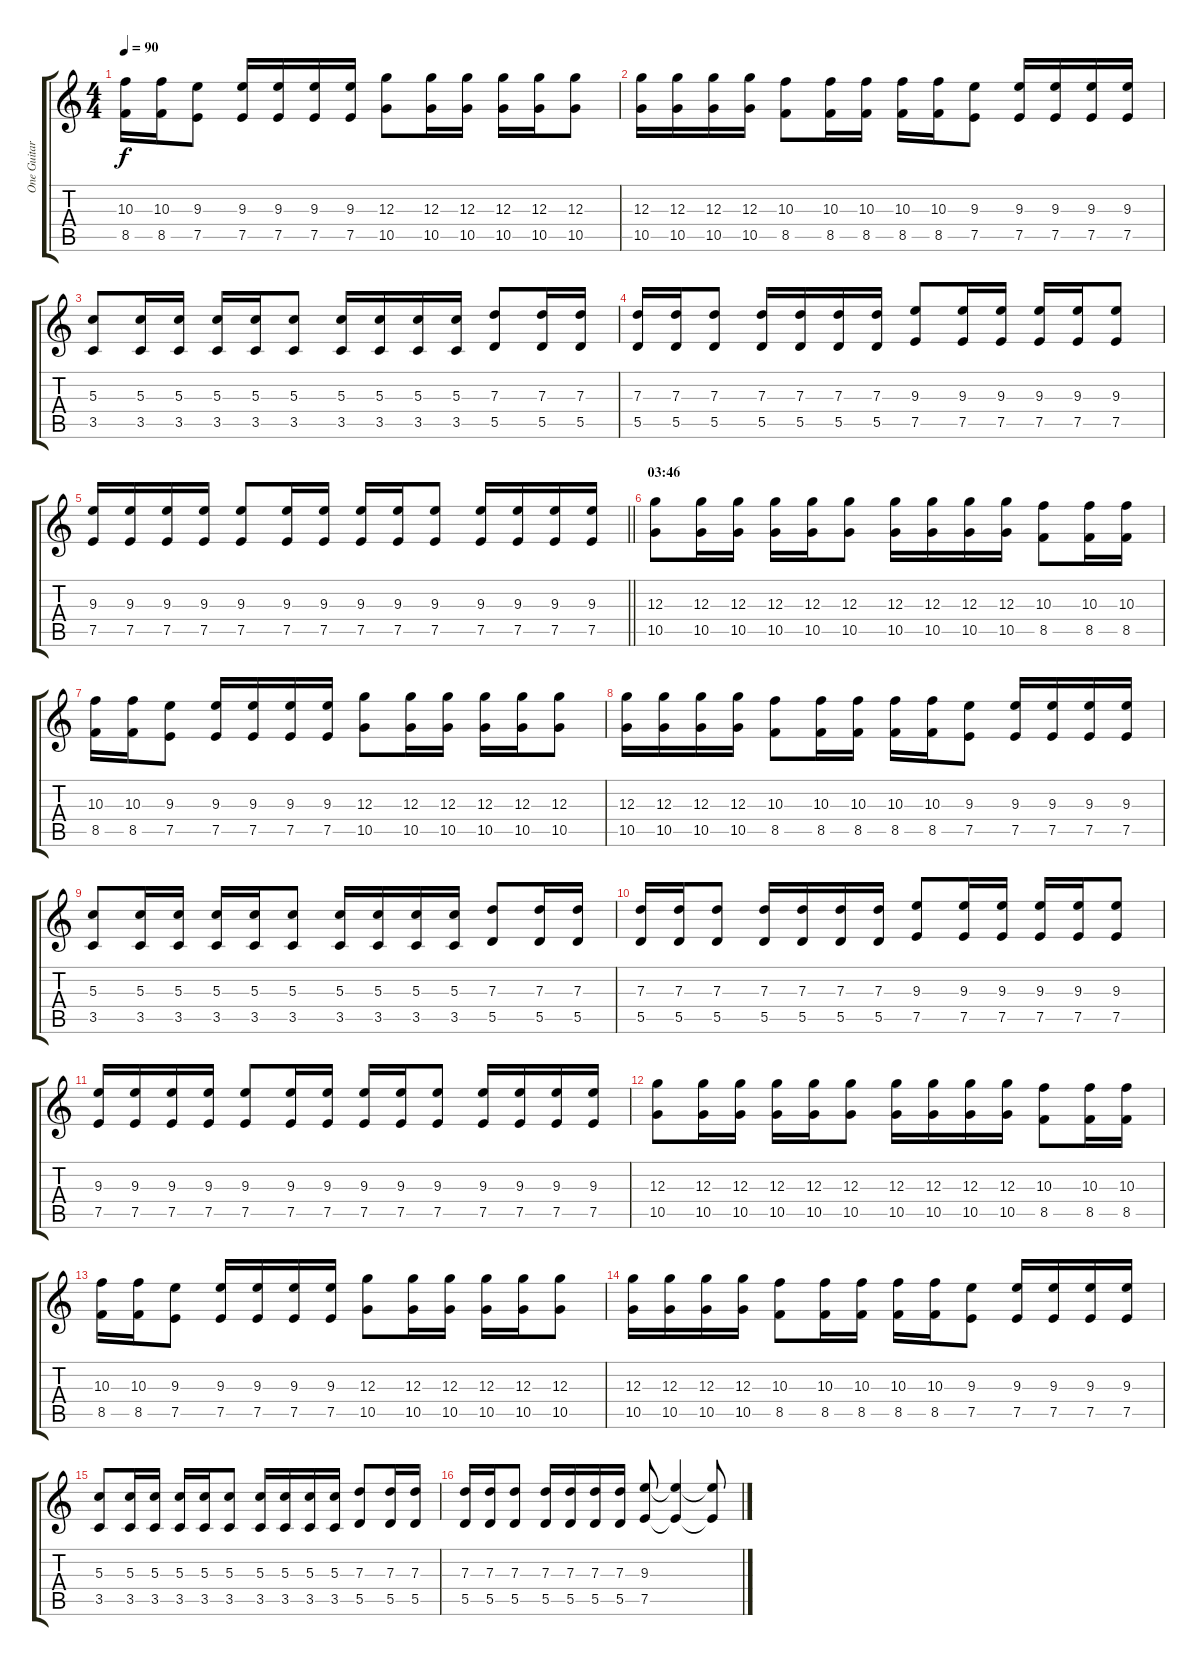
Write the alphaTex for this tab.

\track ("One Guitar (spare for tab)" "One Guitar") {instrument acousticguitarsteel}
\staff {score tabs}
\tuning (E4 B3 G3 D3 A2 E2) {hide}
\ts (4 4)
\tempo 90
\clef g2
\ks c
(10.3 8.5).16{dy f} (10.3 8.5).16 (9.3 7.5).8 (9.3 7.5).16 (9.3 7.5).16 (9.3 7.5).16 (9.3 7.5).16 (12.3 10.5).8 (12.3 10.5).16 (12.3 10.5).16 (12.3 10.5).16 (12.3 10.5).16 (12.3 10.5).8 |
(12.3 10.5).16 (12.3 10.5).16 (12.3 10.5).16 (12.3 10.5).16 (10.3 8.5).8 (10.3 8.5).16 (10.3 8.5).16 (10.3 8.5).16 (10.3 8.5).16 (9.3 7.5).8 (9.3 7.5).16 (9.3 7.5).16 (9.3 7.5).16 (9.3 7.5).16 |
(5.3 3.5).8 (5.3 3.5).16 (5.3 3.5).16 (5.3 3.5).16 (5.3 3.5).16 (5.3 3.5).8 (5.3 3.5).16 (5.3 3.5).16 (5.3 3.5).16 (5.3 3.5).16 (7.3 5.5).8 (7.3 5.5).16 (7.3 5.5).16 |
(7.3 5.5).16 (7.3 5.5).16 (7.3 5.5).8 (7.3 5.5).16 (7.3 5.5).16 (7.3 5.5).16 (7.3 5.5).16 (9.3 7.5).8 (9.3 7.5).16 (9.3 7.5).16 (9.3 7.5).16 (9.3 7.5).16 (9.3 7.5).8 |
\barLineRight lightlight
(9.3 7.5).16 (9.3 7.5).16 (9.3 7.5).16 (9.3 7.5).16 (9.3 7.5).8 (9.3 7.5).16 (9.3 7.5).16 (9.3 7.5).16 (9.3 7.5).16 (9.3 7.5).8 (9.3 7.5).16 (9.3 7.5).16 (9.3 7.5).16 (9.3 7.5).16 |
\section ("" "03:46")
(12.3 10.5).8 (12.3 10.5).16 (12.3 10.5).16 (12.3 10.5).16 (12.3 10.5).16 (12.3 10.5).8 (12.3 10.5).16 (12.3 10.5).16 (12.3 10.5).16 (12.3 10.5).16 (10.3 8.5).8 (10.3 8.5).16 (10.3 8.5).16 |
(10.3 8.5).16 (10.3 8.5).16 (9.3 7.5).8 (9.3 7.5).16 (9.3 7.5).16 (9.3 7.5).16 (9.3 7.5).16 (12.3 10.5).8 (12.3 10.5).16 (12.3 10.5).16 (12.3 10.5).16 (12.3 10.5).16 (12.3 10.5).8 |
(12.3 10.5).16 (12.3 10.5).16 (12.3 10.5).16 (12.3 10.5).16 (10.3 8.5).8 (10.3 8.5).16 (10.3 8.5).16 (10.3 8.5).16 (10.3 8.5).16 (9.3 7.5).8 (9.3 7.5).16 (9.3 7.5).16 (9.3 7.5).16 (9.3 7.5).16 |
(5.3 3.5).8 (5.3 3.5).16 (5.3 3.5).16 (5.3 3.5).16 (5.3 3.5).16 (5.3 3.5).8 (5.3 3.5).16 (5.3 3.5).16 (5.3 3.5).16 (5.3 3.5).16 (7.3 5.5).8 (7.3 5.5).16 (7.3 5.5).16 |
(7.3 5.5).16 (7.3 5.5).16 (7.3 5.5).8 (7.3 5.5).16 (7.3 5.5).16 (7.3 5.5).16 (7.3 5.5).16 (9.3 7.5).8 (9.3 7.5).16 (9.3 7.5).16 (9.3 7.5).16 (9.3 7.5).16 (9.3 7.5).8 |
(9.3 7.5).16 (9.3 7.5).16 (9.3 7.5).16 (9.3 7.5).16 (9.3 7.5).8 (9.3 7.5).16 (9.3 7.5).16 (9.3 7.5).16 (9.3 7.5).16 (9.3 7.5).8 (9.3 7.5).16 (9.3 7.5).16 (9.3 7.5).16 (9.3 7.5).16 |
(12.3 10.5).8 (12.3 10.5).16 (12.3 10.5).16 (12.3 10.5).16 (12.3 10.5).16 (12.3 10.5).8 (12.3 10.5).16 (12.3 10.5).16 (12.3 10.5).16 (12.3 10.5).16 (10.3 8.5).8 (10.3 8.5).16 (10.3 8.5).16 |
(10.3 8.5).16 (10.3 8.5).16 (9.3 7.5).8 (9.3 7.5).16 (9.3 7.5).16 (9.3 7.5).16 (9.3 7.5).16 (12.3 10.5).8 (12.3 10.5).16 (12.3 10.5).16 (12.3 10.5).16 (12.3 10.5).16 (12.3 10.5).8 |
(12.3 10.5).16 (12.3 10.5).16 (12.3 10.5).16 (12.3 10.5).16 (10.3 8.5).8 (10.3 8.5).16 (10.3 8.5).16 (10.3 8.5).16 (10.3 8.5).16 (9.3 7.5).8 (9.3 7.5).16 (9.3 7.5).16 (9.3 7.5).16 (9.3 7.5).16 |
(5.3 3.5).8 (5.3 3.5).16 (5.3 3.5).16 (5.3 3.5).16 (5.3 3.5).16 (5.3 3.5).8 (5.3 3.5).16 (5.3 3.5).16 (5.3 3.5).16 (5.3 3.5).16 (7.3 5.5).8 (7.3 5.5).16 (7.3 5.5).16 |
(7.3 5.5).16 (7.3 5.5).16 (7.3 5.5).8 (7.3 5.5).16 (7.3 5.5).16 (7.3 5.5).16 (7.3 5.5).16 (9.3 7.5).8 (9.3{t} 7.5{t}).4 (9.3{t} 7.5{t}).8
